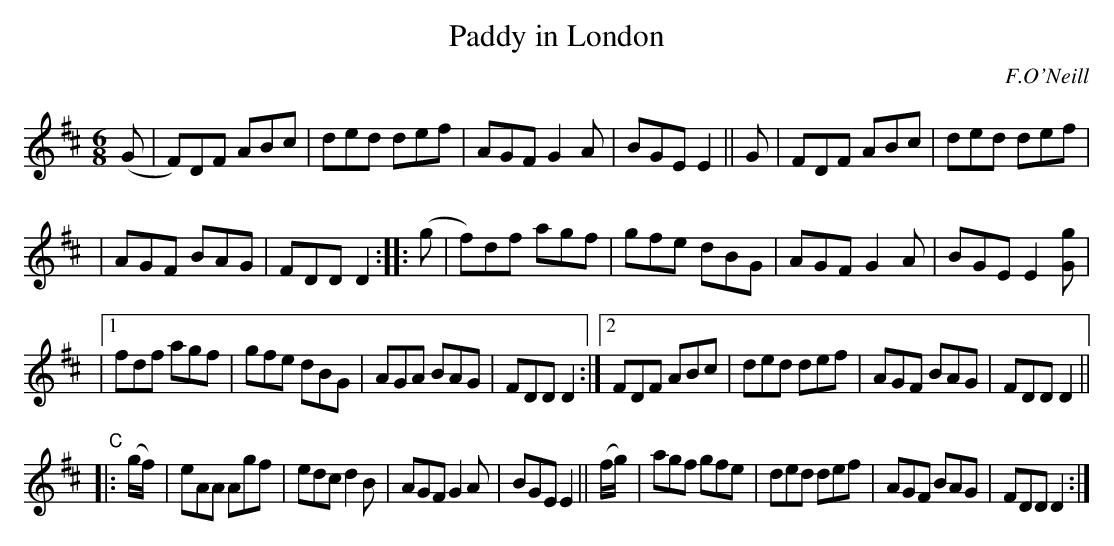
X:1
T: Paddy in London
O: F.O'Neill
M: 6/8
L: 1/8
K: D
(G |\
F)DF ABc | ded def | AGF G2A | BGE E2 || G |\
FDF ABc | ded def |
| AGF BAG | FDD D2 :: (g |\
f)df agf | gfe dBG | AGF G2A | BGE E2[gG] |
|[1 fdf agf | gfe dBG | AGA BAG | FDD D2 :|\
 [2 FDF ABc | ded def | AGF BAG | FDD D2 ||
"^C"|: (g/f/) |\
eAA Agf | edc d2B | AGF G2A | BGE E2 || (f/g/) |\
agf gfe | ded def | AGF BAG | FDD D2 :|
